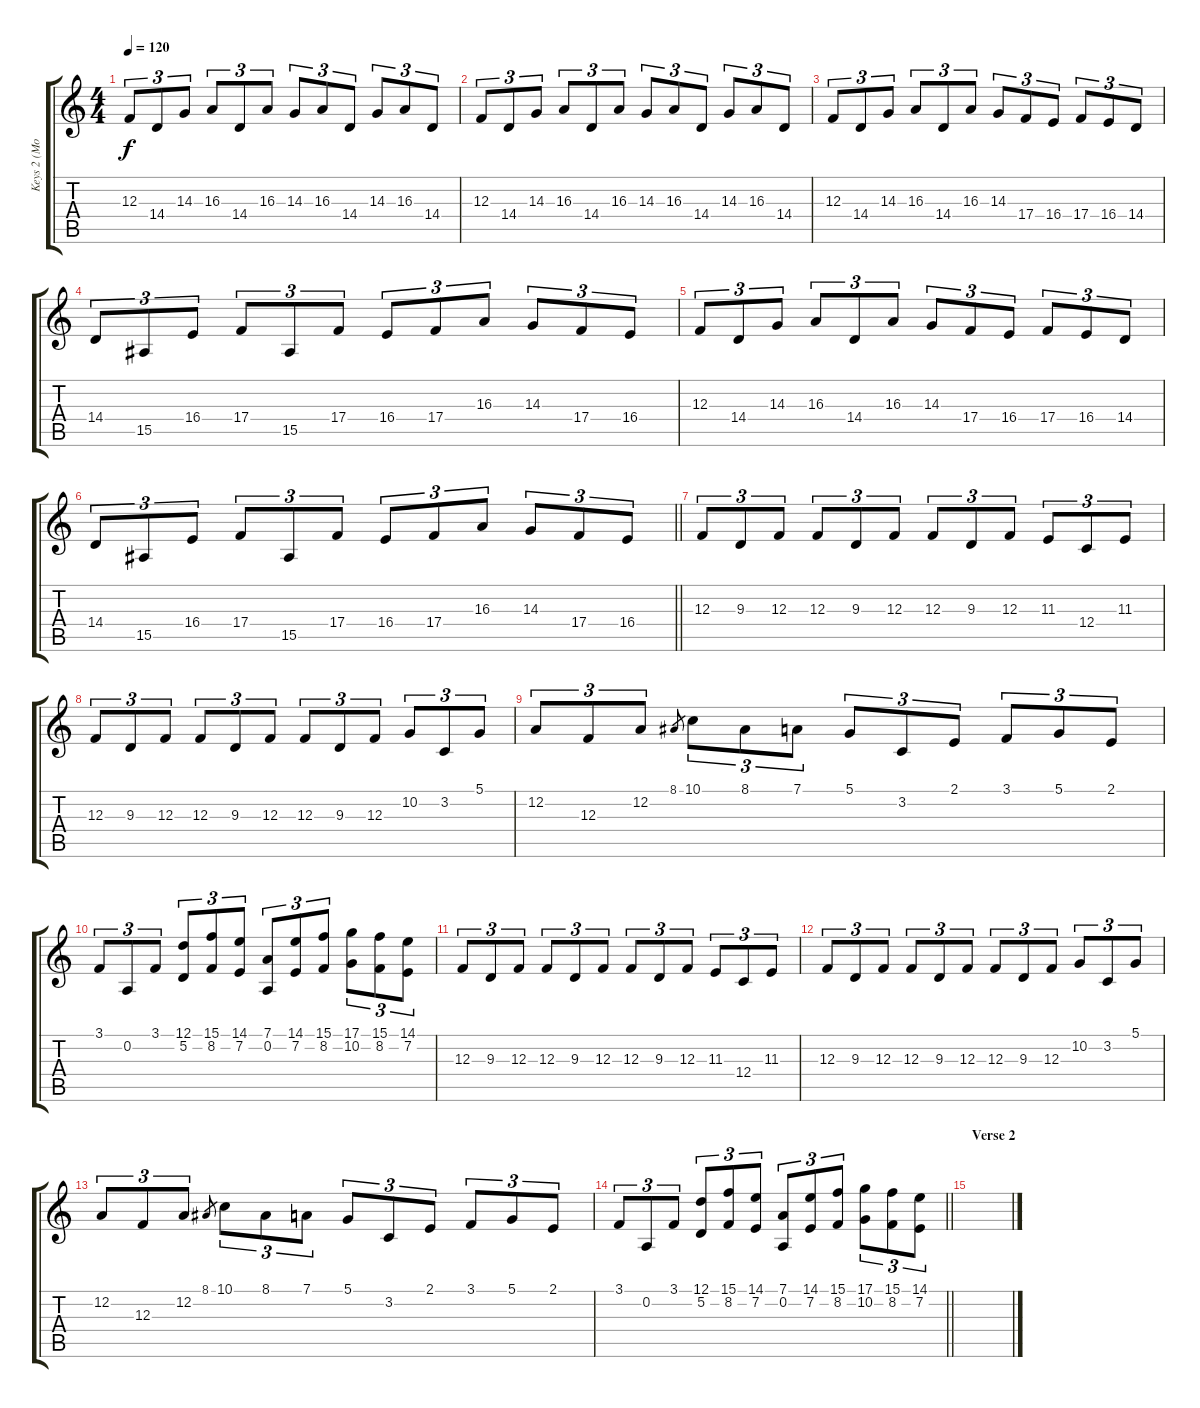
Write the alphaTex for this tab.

\track ("Keys 2 (ModernRain)" "Keys 2 (Mo") {instrument lead2sawtooth}
\staff {score tabs}
\tuning (D4 A3 F3 C3 G2 C2) {hide}
\ts (4 4)
\tempo 120
\clef g2
\ks c
12.3.8{tu (3 2) dy f} 14.4.8{tu (3 2)} 14.3.8{tu (3 2)} 16.3.8{tu (3 2)} 14.4.8{tu (3 2)} 16.3.8{tu (3 2)} 14.3.8{tu (3 2)} 16.3.8{tu (3 2)} 14.4.8{tu (3 2)} 14.3.8{tu (3 2)} 16.3.8{tu (3 2)} 14.4.8{tu (3 2)} |
12.3.8{tu (3 2)} 14.4.8{tu (3 2)} 14.3.8{tu (3 2)} 16.3.8{tu (3 2)} 14.4.8{tu (3 2)} 16.3.8{tu (3 2)} 14.3.8{tu (3 2)} 16.3.8{tu (3 2)} 14.4.8{tu (3 2)} 14.3.8{tu (3 2)} 16.3.8{tu (3 2)} 14.4.8{tu (3 2)} |
12.3.8{tu (3 2)} 14.4.8{tu (3 2)} 14.3.8{tu (3 2)} 16.3.8{tu (3 2)} 14.4.8{tu (3 2)} 16.3.8{tu (3 2)} 14.3.8{tu (3 2)} 17.4.8{tu (3 2)} 16.4.8{tu (3 2)} 17.4.8{tu (3 2)} 16.4.8{tu (3 2)} 14.4.8{tu (3 2)} |
14.4.8{tu (3 2)} 15.5.8{tu (3 2)} 16.4.8{tu (3 2)} 17.4.8{tu (3 2)} 15.5.8{tu (3 2)} 17.4.8{tu (3 2)} 16.4.8{tu (3 2)} 17.4.8{tu (3 2)} 16.3.8{tu (3 2)} 14.3.8{tu (3 2)} 17.4.8{tu (3 2)} 16.4.8{tu (3 2)} |
12.3.8{tu (3 2)} 14.4.8{tu (3 2)} 14.3.8{tu (3 2)} 16.3.8{tu (3 2)} 14.4.8{tu (3 2)} 16.3.8{tu (3 2)} 14.3.8{tu (3 2)} 17.4.8{tu (3 2)} 16.4.8{tu (3 2)} 17.4.8{tu (3 2)} 16.4.8{tu (3 2)} 14.4.8{tu (3 2)} |
\barLineRight lightlight
14.4.8{tu (3 2)} 15.5.8{tu (3 2)} 16.4.8{tu (3 2)} 17.4.8{tu (3 2)} 15.5.8{tu (3 2)} 17.4.8{tu (3 2)} 16.4.8{tu (3 2)} 17.4.8{tu (3 2)} 16.3.8{tu (3 2)} 14.3.8{tu (3 2)} 17.4.8{tu (3 2)} 16.4.8{tu (3 2)} |
\section ("" "")
12.3.8{tu (3 2)} 9.3.8{tu (3 2)} 12.3.8{tu (3 2)} 12.3.8{tu (3 2)} 9.3.8{tu (3 2)} 12.3.8{tu (3 2)} 12.3.8{tu (3 2)} 9.3.8{tu (3 2)} 12.3.8{tu (3 2)} 11.3.8{tu (3 2)} 12.4.8{tu (3 2)} 11.3.8{tu (3 2)} |
12.3.8{tu (3 2)} 9.3.8{tu (3 2)} 12.3.8{tu (3 2)} 12.3.8{tu (3 2)} 9.3.8{tu (3 2)} 12.3.8{tu (3 2)} 12.3.8{tu (3 2)} 9.3.8{tu (3 2)} 12.3.8{tu (3 2)} 10.2.8{tu (3 2)} 3.2.8{tu (3 2)} 5.1.8{tu (3 2)} |
12.2.8{tu (3 2)} 12.3.8{tu (3 2)} 12.2.8{tu (3 2)} 8.1.8{gr} 10.1.8{tu (3 2)} 8.1.8{tu (3 2)} 7.1.8{tu (3 2)} 5.1.8{tu (3 2)} 3.2.8{tu (3 2)} 2.1.8{tu (3 2)} 3.1.8{tu (3 2)} 5.1.8{tu (3 2)} 2.1.8{tu (3 2)} |
3.1.8{tu (3 2)} 0.2.8{tu (3 2)} 3.1.8{tu (3 2)} (12.1 5.2).8{tu (3 2)} (15.1 8.2).8{tu (3 2)} (14.1 7.2).8{tu (3 2)} (7.1 0.2).8{tu (3 2)} (14.1 7.2).8{tu (3 2)} (15.1 8.2).8{tu (3 2)} (17.1 10.2).8{tu (3 2)} (15.1 8.2).8{tu (3 2)} (14.1 7.2).8{tu (3 2)} |
12.3.8{tu (3 2)} 9.3.8{tu (3 2)} 12.3.8{tu (3 2)} 12.3.8{tu (3 2)} 9.3.8{tu (3 2)} 12.3.8{tu (3 2)} 12.3.8{tu (3 2)} 9.3.8{tu (3 2)} 12.3.8{tu (3 2)} 11.3.8{tu (3 2)} 12.4.8{tu (3 2)} 11.3.8{tu (3 2)} |
12.3.8{tu (3 2)} 9.3.8{tu (3 2)} 12.3.8{tu (3 2)} 12.3.8{tu (3 2)} 9.3.8{tu (3 2)} 12.3.8{tu (3 2)} 12.3.8{tu (3 2)} 9.3.8{tu (3 2)} 12.3.8{tu (3 2)} 10.2.8{tu (3 2)} 3.2.8{tu (3 2)} 5.1.8{tu (3 2)} |
12.2.8{tu (3 2)} 12.3.8{tu (3 2)} 12.2.8{tu (3 2)} 8.1.8{gr} 10.1.8{tu (3 2)} 8.1.8{tu (3 2)} 7.1.8{tu (3 2)} 5.1.8{tu (3 2)} 3.2.8{tu (3 2)} 2.1.8{tu (3 2)} 3.1.8{tu (3 2)} 5.1.8{tu (3 2)} 2.1.8{tu (3 2)} |
\barLineRight lightlight
3.1.8{tu (3 2)} 0.2.8{tu (3 2)} 3.1.8{tu (3 2)} (12.1 5.2).8{tu (3 2)} (15.1 8.2).8{tu (3 2)} (14.1 7.2).8{tu (3 2)} (7.1 0.2).8{tu (3 2)} (14.1 7.2).8{tu (3 2)} (15.1 8.2).8{tu (3 2)} (17.1 10.2).8{tu (3 2)} (15.1 8.2).8{tu (3 2)} (14.1 7.2).8{tu (3 2)} |
\section ("" "Verse 2")
